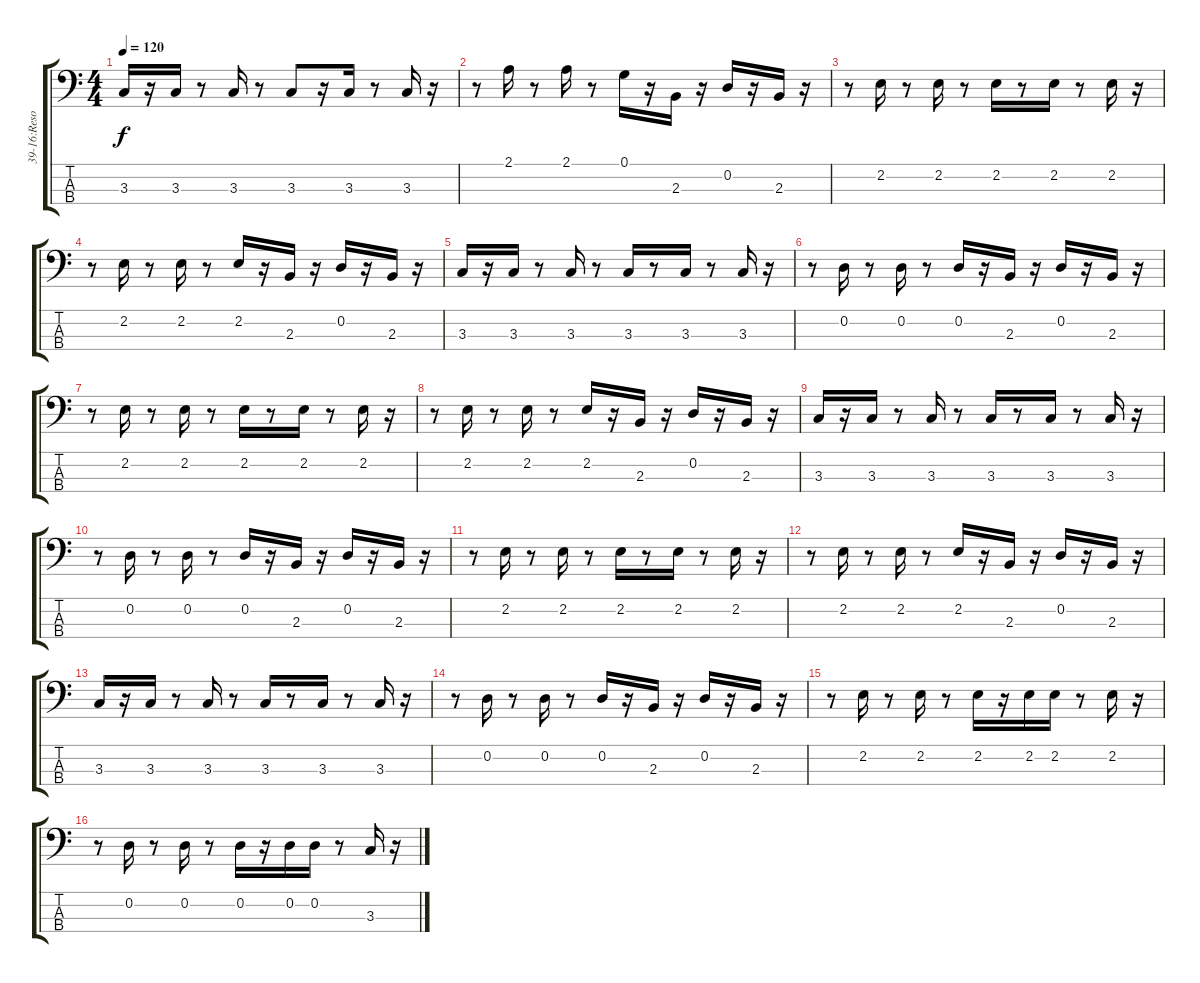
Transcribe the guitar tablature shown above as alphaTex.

\track ("39-16:Reso SH Bass" "39-16:Reso") {instrument synthbass1}
\staff {score tabs}
\tuning (G2 D2 A1 E1) {hide}
\ts (4 4)
\tempo 120
\clef f4
\ks c
3.3.16{dy f} r.16 3.3.16 r.8 3.3.16 r.8 3.3.8 r.16 3.3.16 r.8 3.3.16 r.16 |
r.8 2.1.16 r.8 2.1.16 r.8 0.1.16 r.16 2.3.16 r.16 0.2.16 r.16 2.3.16 r.16 |
r.8 2.2.16 r.8 2.2.16 r.8 2.2.16 r.8 2.2.16 r.8 2.2.16 r.16 |
r.8 2.2.16 r.8 2.2.16 r.8 2.2.16 r.16 2.3.16 r.16 0.2.16 r.16 2.3.16 r.16 |
3.3.16 r.16 3.3.16 r.8 3.3.16 r.8 3.3.16 r.8 3.3.16 r.8 3.3.16 r.16 |
r.8 0.2.16 r.8 0.2.16 r.8 0.2.16 r.16 2.3.16 r.16 0.2.16 r.16 2.3.16 r.16 |
r.8 2.2.16 r.8 2.2.16 r.8 2.2.16 r.8 2.2.16 r.8 2.2.16 r.16 |
r.8 2.2.16 r.8 2.2.16 r.8 2.2.16 r.16 2.3.16 r.16 0.2.16 r.16 2.3.16 r.16 |
3.3.16 r.16 3.3.16 r.8 3.3.16 r.8 3.3.16 r.8 3.3.16 r.8 3.3.16 r.16 |
r.8 0.2.16 r.8 0.2.16 r.8 0.2.16 r.16 2.3.16 r.16 0.2.16 r.16 2.3.16 r.16 |
r.8 2.2.16 r.8 2.2.16 r.8 2.2.16 r.8 2.2.16 r.8 2.2.16 r.16 |
r.8 2.2.16 r.8 2.2.16 r.8 2.2.16 r.16 2.3.16 r.16 0.2.16 r.16 2.3.16 r.16 |
3.3.16 r.16 3.3.16 r.8 3.3.16 r.8 3.3.16 r.8 3.3.16 r.8 3.3.16 r.16 |
r.8 0.2.16 r.8 0.2.16 r.8 0.2.16 r.16 2.3.16 r.16 0.2.16 r.16 2.3.16 r.16 |
r.8 2.2.16 r.8 2.2.16 r.8 2.2.16 r.16 2.2.16 2.2.16 r.8 2.2.16 r.16 |
r.8 0.2.16 r.8 0.2.16 r.8 0.2.16 r.16 0.2.16 0.2.16 r.8 3.3.16 r.16
